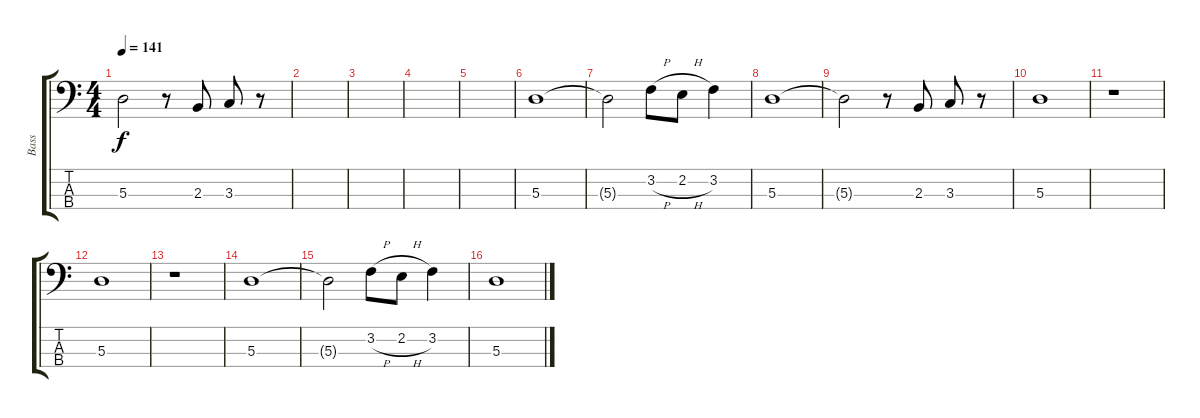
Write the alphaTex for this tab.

\track ("Bass" "Bass") {instrument electricbassfinger}
\staff {score tabs}
\tuning (G2 D2 A1 E1) {hide}
\ts (4 4)
\tempo 141
\clef f4
\ks c
5.3{t}.2{dy f} r.8 2.3.8 3.3.8 r.8 |
|
|
|
|
5.3.1 |
5.3{t}.2 3.2{h}.8 2.2{h}.8 3.2.4 |
5.3.1 |
5.3{t}.2 r.8 2.3.8 3.3.8 r.8 |
5.3.1 |
r.1 |
5.3.1 |
r.1 |
5.3.1 |
5.3{t}.2 3.2{h}.8 2.2{h}.8 3.2.4 |
5.3.1
